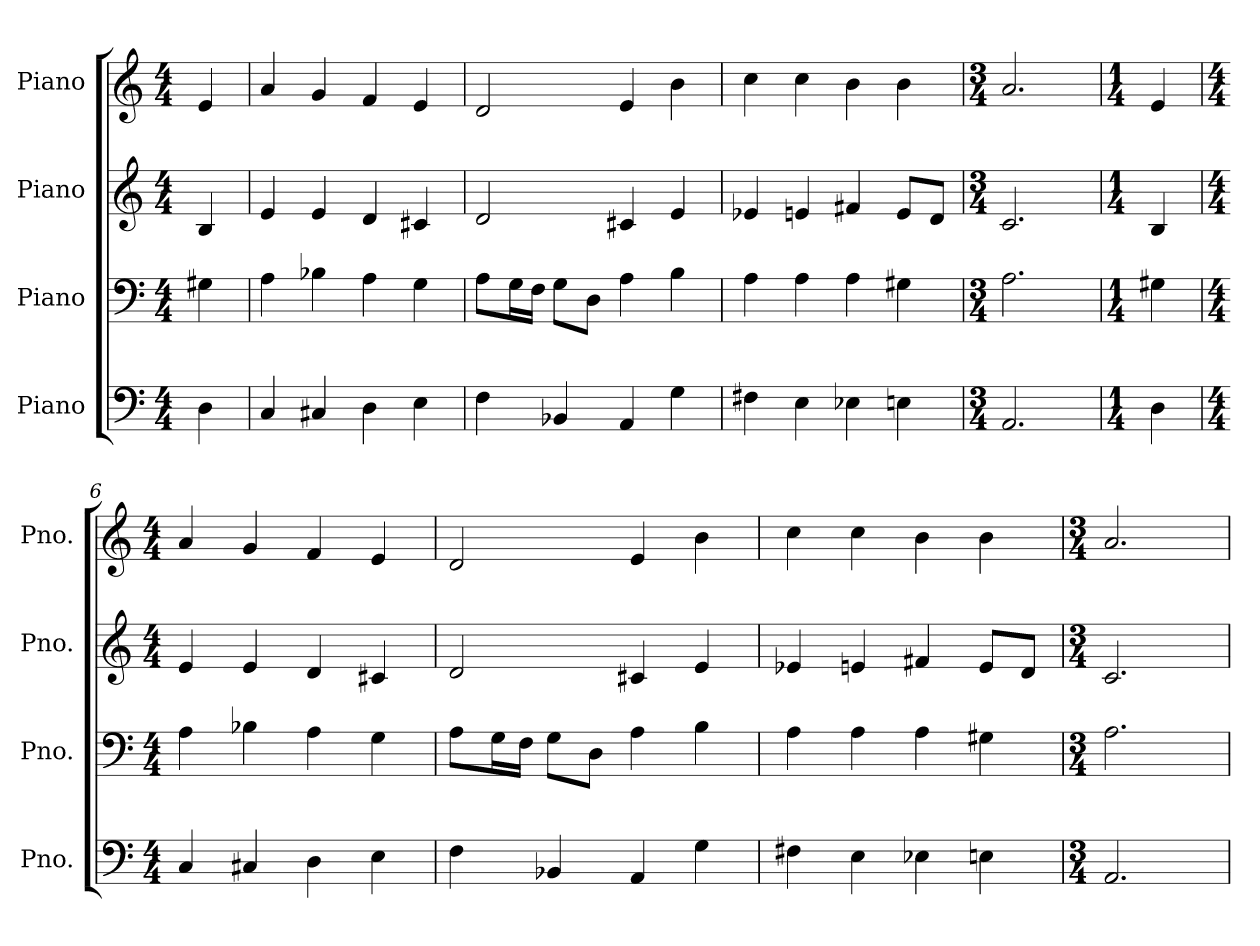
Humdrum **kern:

**kern	**kern	**kern	**kern
*part4	*part3	*part2	*part1
*staff4	*staff3	*staff2	*staff1
*I"Piano	*I"Piano	*I"Piano	*I"Piano
*I'Pno.	*I'Pno.	*I'Pno.	*I'Pno.
*clefF4	*clefF4	*clefG2	*clefG2
*k[]	*k[]	*k[]	*k[]
*M4/4	*M4/4	*M4/4	*M4/4
*MM120	*MM120	*MM120	*MM120
=	=	=	=
4D\	4G#X\	4B/	4e/
=1	=1	=1	=1
4C/	4A\	4e/	4a/
4C#X/	4B-X\	4e/	4g/
4D\	4A\	4d/	4f/
4E\	4G\	4c#X/	4e/
=2	=2	=2	=2
4F\	8A\L	2d/	2d/
.	16G\L	.	.
.	16F\JJ	.	.
4BB-X/	8G\L	.	.
.	8D\J	.	.
4AA/	4A\	4c#X/	4e/
4G\	4B\	4e/	4b\
=3	=3	=3	=3
4F#X\	4A\	4e-X/	4cc\
4E\	4A\	4en/	4cc\
4E-X\	4A\	4f#X/	4b\
4En\	4G#X\	8e/L	4b\
.	.	8d/J	.
=4	=4	=4	=4
*M3/4	*M3/4	*M3/4	*M3/4
2.AA/	2.A\	2.c/	2.a/
=5	=5	=5	=5
*M1/4	*M1/4	*M1/4	*M1/4
4D\	4G#X\	4B/	4e/
=6	=6	=6	=6
*M4/4	*M4/4	*M4/4	*M4/4
4C/	4A\	4e/	4a/
4C#X/	4B-X\	4e/	4g/
4D\	4A\	4d/	4f/
4E\	4G\	4c#X/	4e/
!!LO:LB:g=z
=7	=7	=7	=7
4F\	8A\L	2d/	2d/
.	16G\L	.	.
.	16F\JJ	.	.
4BB-X/	8G\L	.	.
.	8D\J	.	.
4AA/	4A\	4c#X/	4e/
4G\	4B\	4e/	4b\
=8	=8	=8	=8
4F#X\	4A\	4e-X/	4cc\
4E\	4A\	4en/	4cc\
4E-X\	4A\	4f#X/	4b\
4En\	4G#X\	8e/L	4b\
.	.	8d/J	.
=9	=9	=9	=9
*M3/4	*M3/4	*M3/4	*M3/4
2.AA/	2.A\	2.c/	2.a/
=	=	=	=
*-	*-	*-	*-
